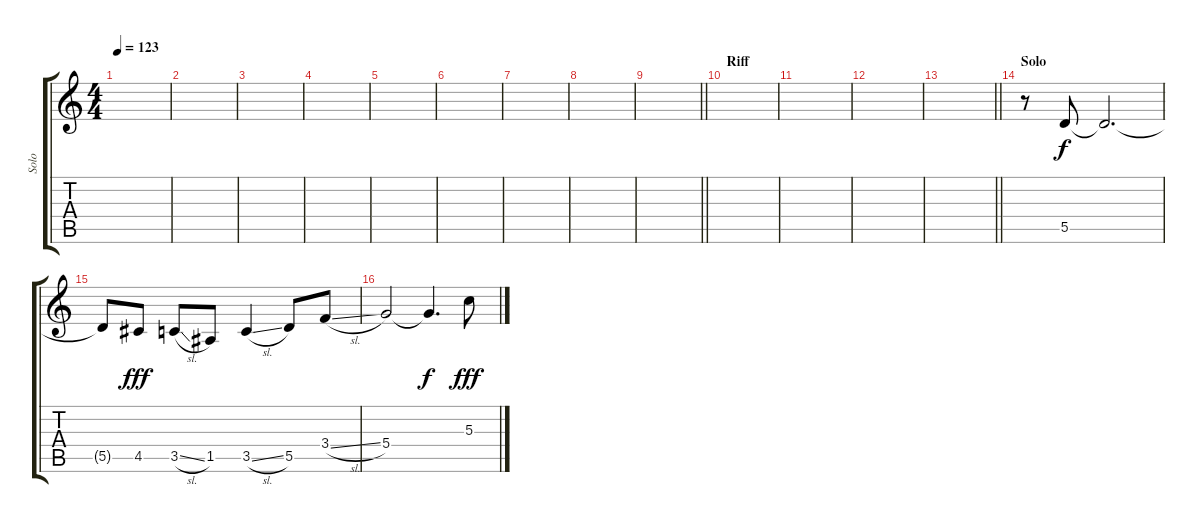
\track ("Solo" "Solo") {instrument overdrivenguitar}
\staff {score tabs}
\tuning (E4 B3 G3 D3 A2 E2) {hide}
\ts (4 4)
\tempo 123
\clef g2
\ks c
|
|
|
|
|
|
|
|
\barLineRight lightlight
|
\section ("" "Riff")
|
|
|
\barLineRight lightlight
|
\section ("" "Solo")
r.8 5.5.8 5.5{t}.2{d dy f} |
5.5{t}.8 4.5.8{dy fff} 3.5{sl}.8 1.5.8 3.5{sl}.4 5.5.8 3.4{sl}.8 |
5.4.2 5.4{t}.4{d dy f} 5.3{sl}.8{dy fff}
